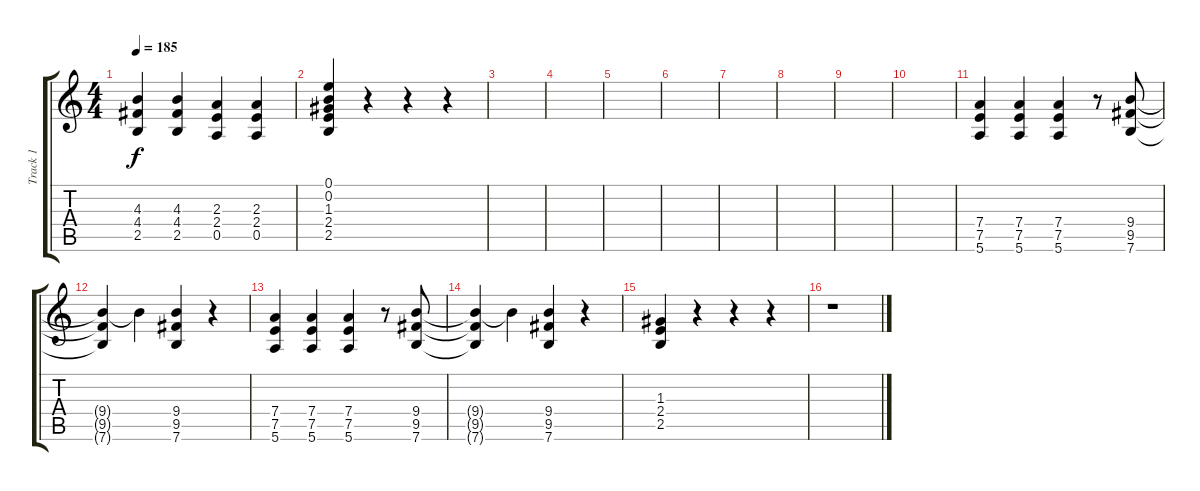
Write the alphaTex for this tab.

\track ("Track 1" "Track 1") {instrument acousticguitarsteel}
\staff {score tabs}
\tuning (E4 B3 G3 D3 A2 E2) {hide}
\ts (4 4)
\tempo 185
\clef g2
\ks c
(4.3 4.4 2.5).4{dy f} (4.3 4.4 2.5).4 (2.3 2.4 0.5).4 (2.3 2.4 0.5).4 |
(0.1 0.2 1.3 2.4 2.5).4 r.4 r.4 r.4 |
|
|
|
|
|
|
|
|
(7.4 7.5 5.6).4 (7.4 7.5 5.6).4 (7.4 7.5 5.6).4 r.8 (9.4 9.5 7.6).8 |
(9.4{t} 9.5{t} 7.6{t}).4 9.4{t}.4 (9.4 9.5 7.6).4 r.4 |
(7.4 7.5 5.6).4 (7.4 7.5 5.6).4 (7.4 7.5 5.6).4 r.8 (9.4 9.5 7.6).8 |
(9.4{t} 9.5{t} 7.6{t}).4 9.4{t}.4 (9.4 9.5 7.6).4 r.4 |
(1.3 2.4 2.5).4 r.4 r.4 r.4 |
r.1
